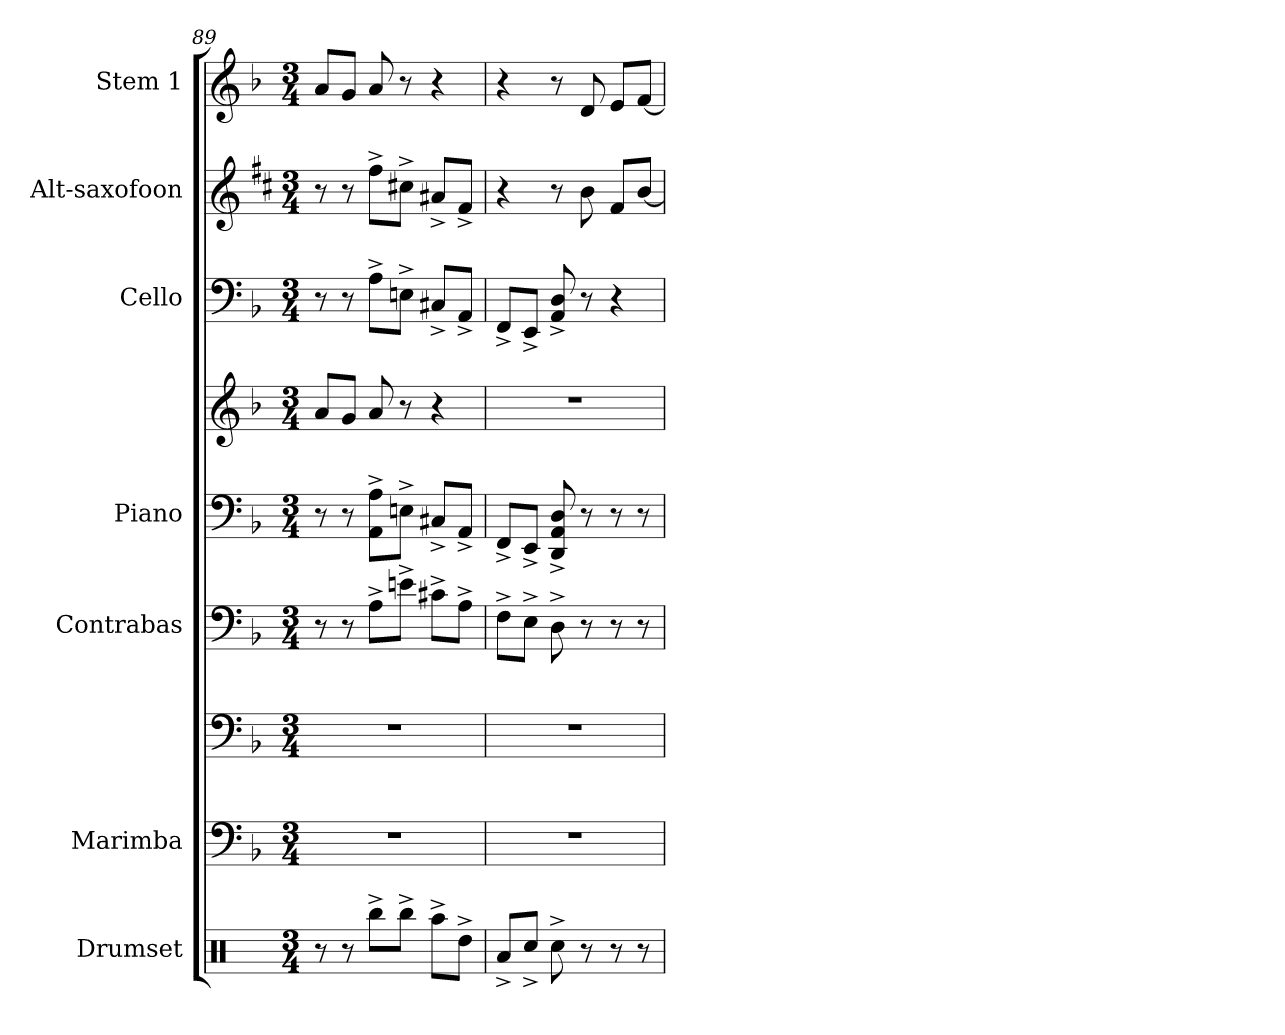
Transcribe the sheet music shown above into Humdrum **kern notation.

**kern	**kern	**kern	**kern	**kern	**kern	**kern	**kern	**kern
*part7	*part6	*part6	*part5	*part4	*part4	*part3	*part2	*part1
*staff9	*staff8	*staff7	*staff6	*staff5	*staff4	*staff3	*staff2	*staff1
*I"Drumset	*I"Marimba	*	*I"Contrabas	*I"Piano	*	*I"Cello	*I"Alt-saxofoon	*I"Stem 1
*I'D. set	*I'Mrm.	*	*I'Ca. Bs.	*I'Pno.	*	*	*I'A. Sax.	*I'Stm. 1
*clefX	*clefF4	*clefF4	*clefF4	*clefF4	*clefG2	*clefF4	*clefG2	*clefG2
*	*	*	*ITrd7c12	*	*	*	*ITrd5c9	*
*k[]	*k[b-]	*k[b-]	*k[b-]	*k[b-]	*k[b-]	*k[b-]	*k[b-]	*k[b-]
*M3/4	*M3/4	*M3/4	*M3/4	*M3/4	*M3/4	*M3/4	*M3/4	*M3/4
=89	=89	=89	=89	=89	=89	=89	=89	=89
8r	2.r	2.r	8r	8r	8a/L	8r	8r	8a/L
8r	.	.	8r	8r	8g/J	8r	8r	8g/J
8Rbb^\L	.	.	8AA^\L	8AA\^ 8A\^L	8a/	8A^\L	8a^\L	8a/
8Rbb^\J	.	.	8En^\J	8En^\J	8r	8En^\J	8en^\J	8r
8Raa^\L	.	.	8C#X^\L	8C#X^/L	4r	8C#X^/L	8c#X^/L	4r
8Rdd^\J	.	.	8AA^\J	8AA^/J	.	8AA^/J	8A^/J	.
=90	=90	=90	=90	=90	=90	=90	=90	=90
8Ra^/L	2.r	2.r	8FF^\L	8FF^/L	2.r	8FF^/L	4r	4r
8Rcc^/J	.	.	8EE^\J	8EE^/J	.	8EE^/J	.	.
8Rcc^\	.	.	8DD^\	8DD/^ 8AA/^ 8D/^	.	8AA/^ 8D/^	8r	8r
8r	.	.	8r	8r	.	8r	8d\	8d/
8r	.	.	8r	8r	.	4r	8A/L	8e/L
8r	.	.	8r	8r	.	.	[8d/J	[8f/J
=	=	=	=	=	=	=	=	=
*-	*-	*-	*-	*-	*-	*-	*-	*-
